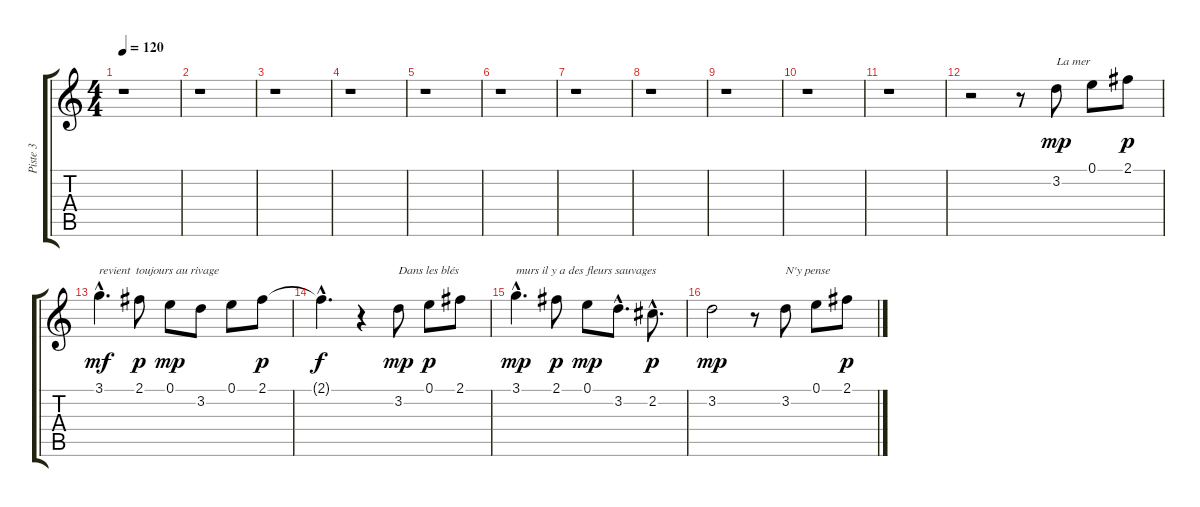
\track ("Piste 3" "Piste 3") {instrument acousticguitarnylon}
\staff {score tabs}
\tuning (E4 B3 G3 D3 A2 E2) {hide}
\ts (4 4)
\tempo 120
\clef g2
\ks c
r.1{dy f} |
r.1 |
r.1 |
r.1 |
r.1 |
r.1 |
r.1 |
r.1 |
r.1 |
r.1 |
r.1 |
r.2 r.8 3.2.8{txt "La mer" dy mp} 0.1.8 2.1.8{dy p} |
3.1{hac}.4{d txt "revient  toujours au rivage" dy mf} 2.1.8{dy p} 0.1.8{dy mp} 3.2.8 0.1.8 2.1.8{dy p} |
2.1{hac t}.4{d dy f} r.4 3.2.8{txt "Dans les blés" dy mp} 0.1.8{dy p} 2.1.8 |
3.1{hac}.4{d txt "murs il y a des fleurs sauvages" dy mp} 2.1.8{dy p} 0.1.8{dy mp} 3.2{hac}.8{d} 2.2{hac}.8{d dy p} |
3.2.2{dy mp} r.8 3.2.8{txt "N'y pense"} 0.1.8 2.1.8{dy p}
